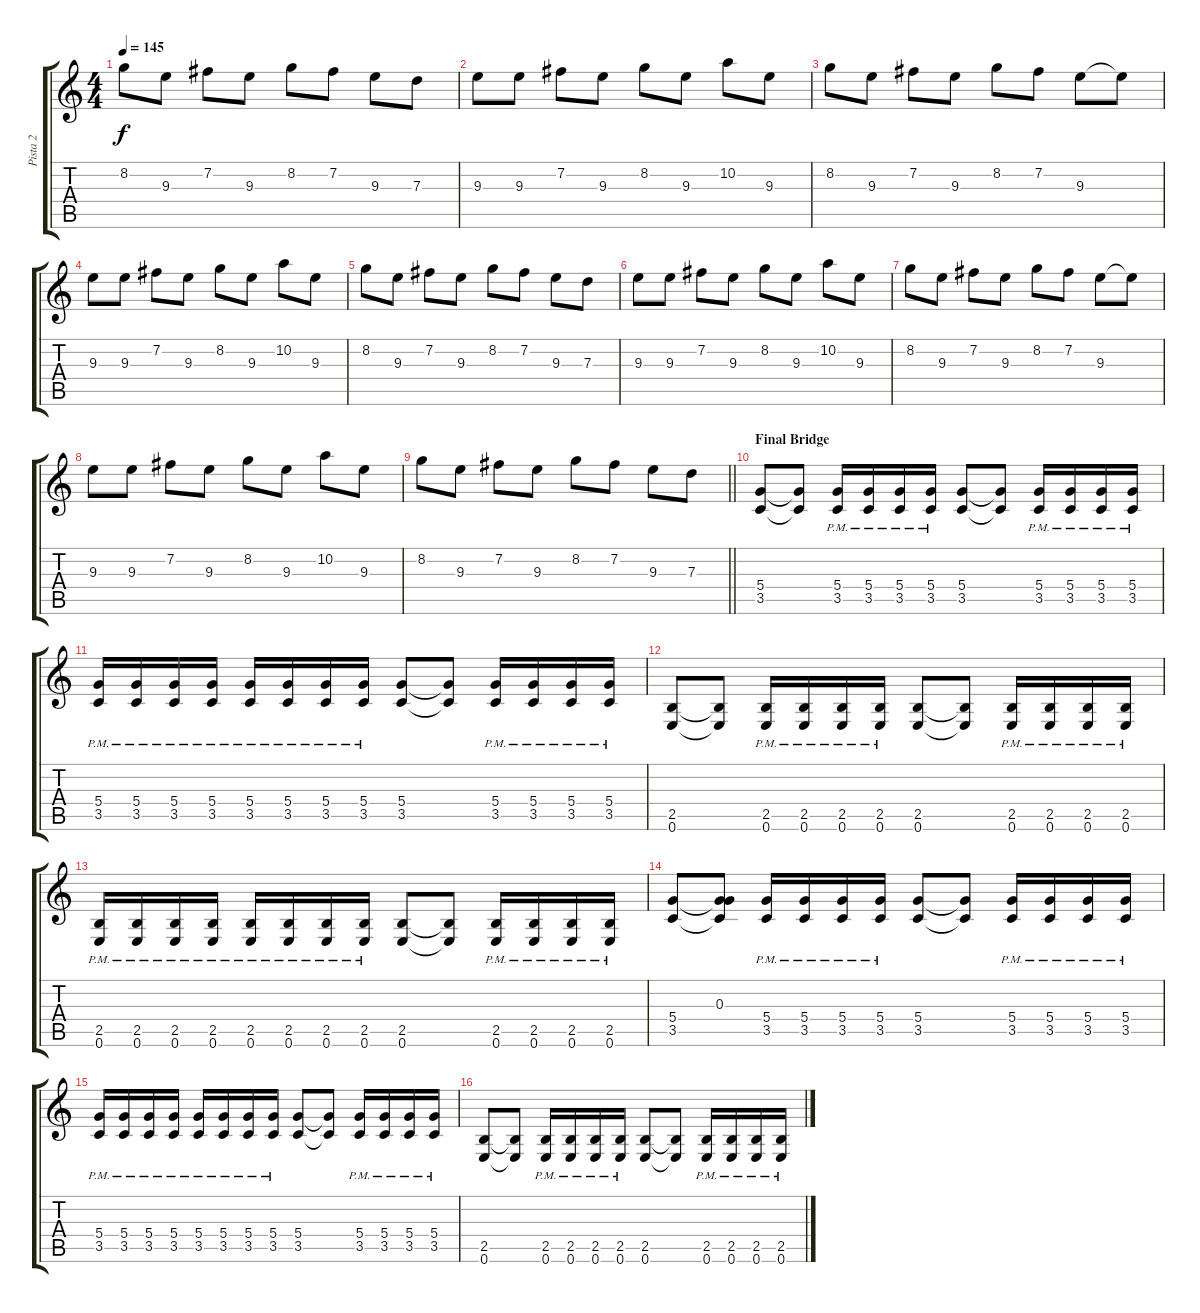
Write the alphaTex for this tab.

\track ("Pista 2" "Pista 2") {instrument distortionguitar}
\staff {score tabs}
\tuning (E4 B3 G3 D3 A2 E2) {hide}
\ts (4 4)
\tempo 145
\clef g2
\ks c
8.2.8{dy f} 9.3.8 7.2.8 9.3.8 8.2.8 7.2.8 9.3.8 7.3.8 |
9.3.8{instrument distortionguitar} 9.3.8 7.2.8 9.3.8 8.2.8 9.3.8 10.2.8 9.3.8 |
8.2.8 9.3.8 7.2.8 9.3.8 8.2.8 7.2.8 9.3.8 9.3{t}.8 |
9.3.8 9.3.8 7.2.8 9.3.8 8.2.8 9.3.8 10.2.8 9.3.8 |
8.2.8 9.3.8 7.2.8 9.3.8 8.2.8 7.2.8 9.3.8 7.3.8 |
9.3.8 9.3.8 7.2.8 9.3.8 8.2.8 9.3.8 10.2.8 9.3.8 |
8.2.8 9.3.8 7.2.8 9.3.8 8.2.8 7.2.8 9.3.8 9.3{t}.8 |
9.3.8 9.3.8 7.2.8 9.3.8 8.2.8 9.3.8 10.2.8 9.3.8 |
\barLineRight lightlight
8.2.8 9.3.8 7.2.8 9.3.8 8.2.8 7.2.8 9.3.8 7.3.8 |
\section ("" "Final Bridge")
(5.4 3.5).8 (5.4{t} 3.5{t}).8 (5.4{pm} 3.5{pm}).16 (5.4{pm} 3.5{pm}).16 (5.4{pm} 3.5{pm}).16 (5.4{pm} 3.5{pm}).16 (5.4 3.5).8 (5.4{t} 3.5{t}).8 (5.4{pm} 3.5{pm}).16 (5.4{pm} 3.5{pm}).16 (5.4{pm} 3.5{pm}).16 (5.4{pm} 3.5{pm}).16 |
(5.4{pm} 3.5{pm}).16 (5.4{pm} 3.5{pm}).16 (5.4{pm} 3.5{pm}).16 (5.4{pm} 3.5{pm}).16 (5.4{pm} 3.5{pm}).16 (5.4{pm} 3.5{pm}).16 (5.4{pm} 3.5{pm}).16 (5.4{pm} 3.5{pm}).16 (5.4 3.5).8 (5.4{t} 3.5{t}).8 (5.4{pm} 3.5{pm}).16 (5.4{pm} 3.5{pm}).16 (5.4{pm} 3.5{pm}).16 (5.4{pm} 3.5{pm}).16 |
(2.5 0.6).8 (2.5{t} 0.6{t}).8 (2.5{pm} 0.6{pm}).16 (2.5{pm} 0.6{pm}).16 (2.5{pm} 0.6{pm}).16 (2.5{pm} 0.6{pm}).16 (2.5 0.6).8 (2.5{t} 0.6{t}).8 (2.5{pm} 0.6{pm}).16 (2.5{pm} 0.6{pm}).16 (2.5{pm} 0.6{pm}).16 (2.5{pm} 0.6{pm}).16 |
(2.5{pm} 0.6{pm}).16 (2.5{pm} 0.6{pm}).16 (2.5{pm} 0.6{pm}).16 (2.5{pm} 0.6{pm}).16 (2.5{pm} 0.6{pm}).16 (2.5{pm} 0.6{pm}).16 (2.5{pm} 0.6{pm}).16 (2.5{pm} 0.6{pm}).16 (2.5 0.6).8 (2.5{t} 0.6{t}).8 (2.5{pm} 0.6{pm}).16 (2.5{pm} 0.6{pm}).16 (2.5{pm} 0.6{pm}).16 (2.5{pm} 0.6{pm}).16 |
(5.4 3.5).8 (0.3 5.4{t} 3.5{t}).8 (5.4{pm} 3.5{pm}).16 (5.4{pm} 3.5{pm}).16 (5.4{pm} 3.5{pm}).16 (5.4{pm} 3.5{pm}).16 (5.4 3.5).8 (5.4{t} 3.5{t}).8 (5.4{pm} 3.5{pm}).16 (5.4{pm} 3.5{pm}).16 (5.4{pm} 3.5{pm}).16 (5.4{pm} 3.5{pm}).16 |
(5.4{pm} 3.5{pm}).16 (5.4{pm} 3.5{pm}).16 (5.4{pm} 3.5{pm}).16 (5.4{pm} 3.5{pm}).16 (5.4{pm} 3.5{pm}).16 (5.4{pm} 3.5{pm}).16 (5.4{pm} 3.5{pm}).16 (5.4{pm} 3.5{pm}).16 (5.4 3.5).8 (5.4{t} 3.5{t}).8 (5.4{pm} 3.5{pm}).16 (5.4{pm} 3.5{pm}).16 (5.4{pm} 3.5{pm}).16 (5.4{pm} 3.5{pm}).16 |
(2.5 0.6).8 (2.5{t} 0.6{t}).8 (2.5{pm} 0.6{pm}).16 (2.5{pm} 0.6{pm}).16 (2.5{pm} 0.6{pm}).16 (2.5{pm} 0.6{pm}).16 (2.5 0.6).8 (2.5{t} 0.6{t}).8 (2.5{pm} 0.6{pm}).16 (2.5{pm} 0.6{pm}).16 (2.5{pm} 0.6{pm}).16 (2.5{pm} 0.6{pm}).16
